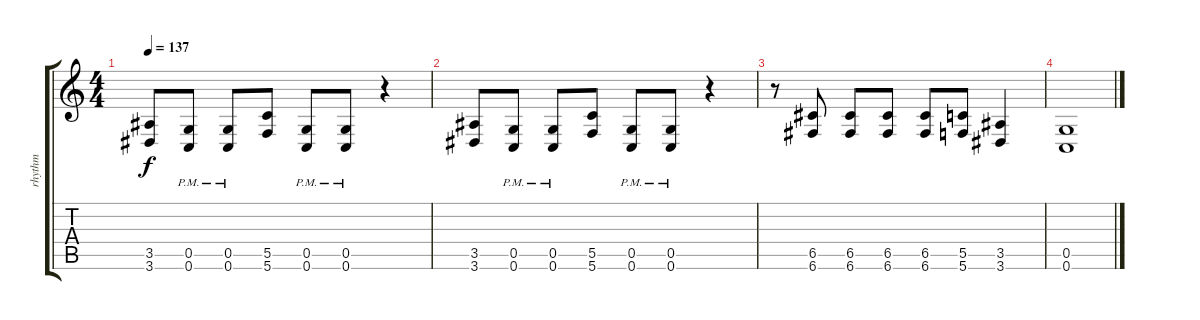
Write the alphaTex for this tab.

\track ("rhythm" "rhythm") {instrument distortionguitar}
\staff {score tabs}
\tuning (D4 A3 F3 C3 G2 C2) {hide}
\ts (4 4)
\tempo 137
\clef g2
\ks c
(3.5 3.6).8{dy f} (0.5{pm} 0.6{pm}).8 (0.5{pm} 0.6{pm}).8 (5.5 5.6).8 (0.5{pm} 0.6{pm}).8 (0.5{pm} 0.6{pm}).8 r.4 |
(3.5 3.6).8 (0.5{pm} 0.6{pm}).8 (0.5{pm} 0.6{pm}).8 (5.5 5.6).8 (0.5{pm} 0.6{pm}).8 (0.5{pm} 0.6{pm}).8 r.4 |
r.8 (6.5 6.6).8 (6.5 6.6).8 (6.5 6.6).8 (6.5 6.6).8 (5.5 5.6).8 (3.5 3.6).4 |
(0.5 0.6).1
